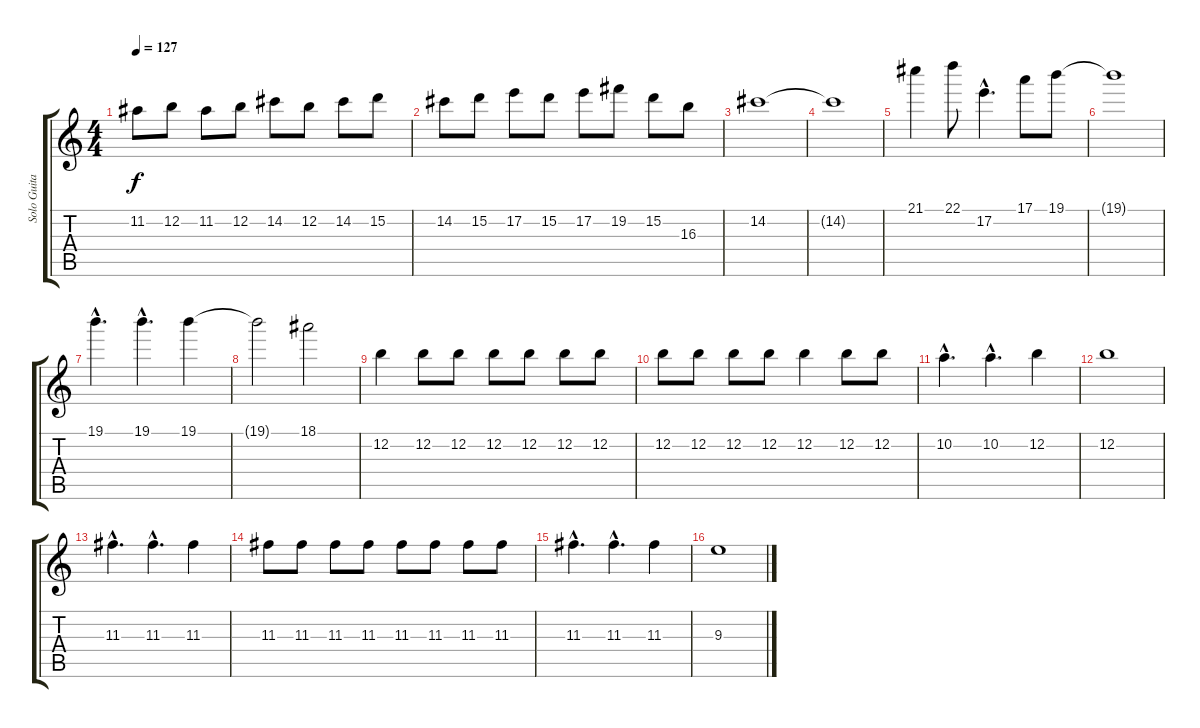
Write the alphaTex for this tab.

\track ("Solo Guitar" "Solo Guita") {instrument distortionguitar}
\staff {score tabs}
\tuning (E4 B3 G3 D3 A2 E2) {hide}
\ts (4 4)
\tempo 127
\clef g2
\ks c
11.2.8{dy f} 12.2.8 11.2.8 12.2.8 14.2.8 12.2.8 14.2.8 15.2.8 |
14.2.8 15.2.8 17.2.8 15.2.8 17.2.8 19.2.8 15.2.8 16.3.8 |
14.2.1 |
14.2{t}.1 |
21.1.4 22.1.8 17.2{hac}.4{d} 17.1.8 19.1.8 |
19.1{t}.1 |
19.1{hac}.4{d} 19.1{hac}.4{d} 19.1.4 |
19.1{t}.2 18.1.2 |
12.2.4 12.2.8 12.2.8 12.2.8 12.2.8 12.2.8 12.2.8 |
12.2.8 12.2.8 12.2.8 12.2.8 12.2.4 12.2.8 12.2.8 |
10.2{hac}.4{d} 10.2{hac}.4{d} 12.2.4 |
12.2.1 |
11.3{hac}.4{d} 11.3{hac}.4{d} 11.3.4 |
11.3.8 11.3.8 11.3.8 11.3.8 11.3.8 11.3.8 11.3.8 11.3.8 |
11.3{hac}.4{d} 11.3{hac}.4{d} 11.3.4 |
9.3.1
